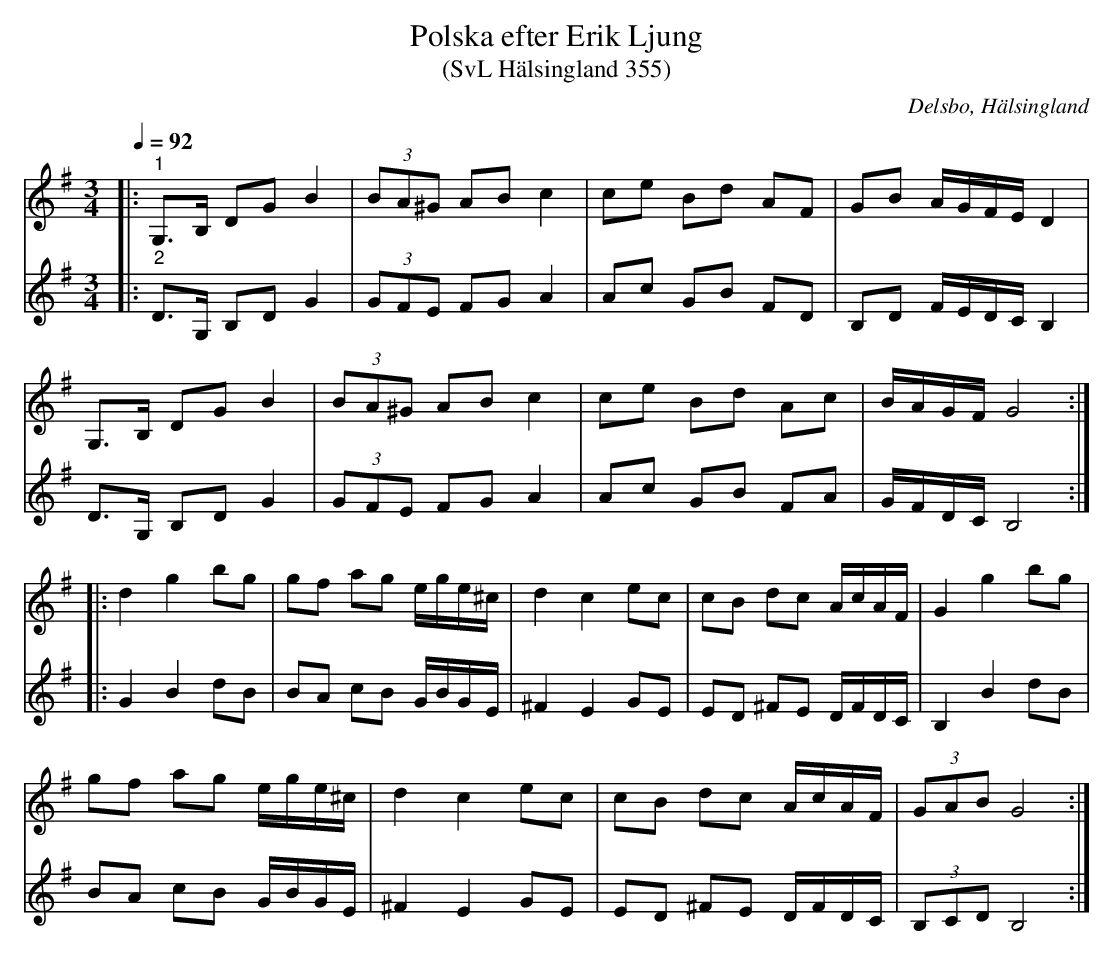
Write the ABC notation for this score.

X:1
T:Polska efter Erik Ljung
T:(SvL Hälsingland 355)
O:Delsbo, Hälsingland
L:1/8
Q:1/4=92
M:3/4
K:G
V:1
|:"^1" G,>B, DG B2 | (3BA^G AB c2 | ce Bd AF | GB A/G/F/E/ D2 |
G,>B, DG B2 | (3BA^G AB c2 | ce Bd Ac | B/A/G/F/ G4 ::
d2 g2 bg | gf ag e/g/e/^c/ | d2 c2 ec | cB dc A/c/A/F/ | G2 g2 bg |
gf ag e/g/e/^c/ | d2 c2 ec | cB dc A/c/A/F/ | (3GAB G4 :|
V:2
|:"^2" D>G, B,D G2 | (3GFE FG A2 | Ac GB FD | B,D F/E/D/C/ B,2 |
 D>G, B,D G2 | (3GFE FG A2 | Ac GB FA | G/F/D/C/ B,4 ::
G2 B2 dB | BA cB G/B/G/E/ | ^F2 E2 GE | ED ^FE D/F/D/C/ | B,2 B2 dB |
BA cB G/B/G/E/ | ^F2 E2 GE | ED ^FE D/F/D/C/ | (3B,CD B,4 :|
